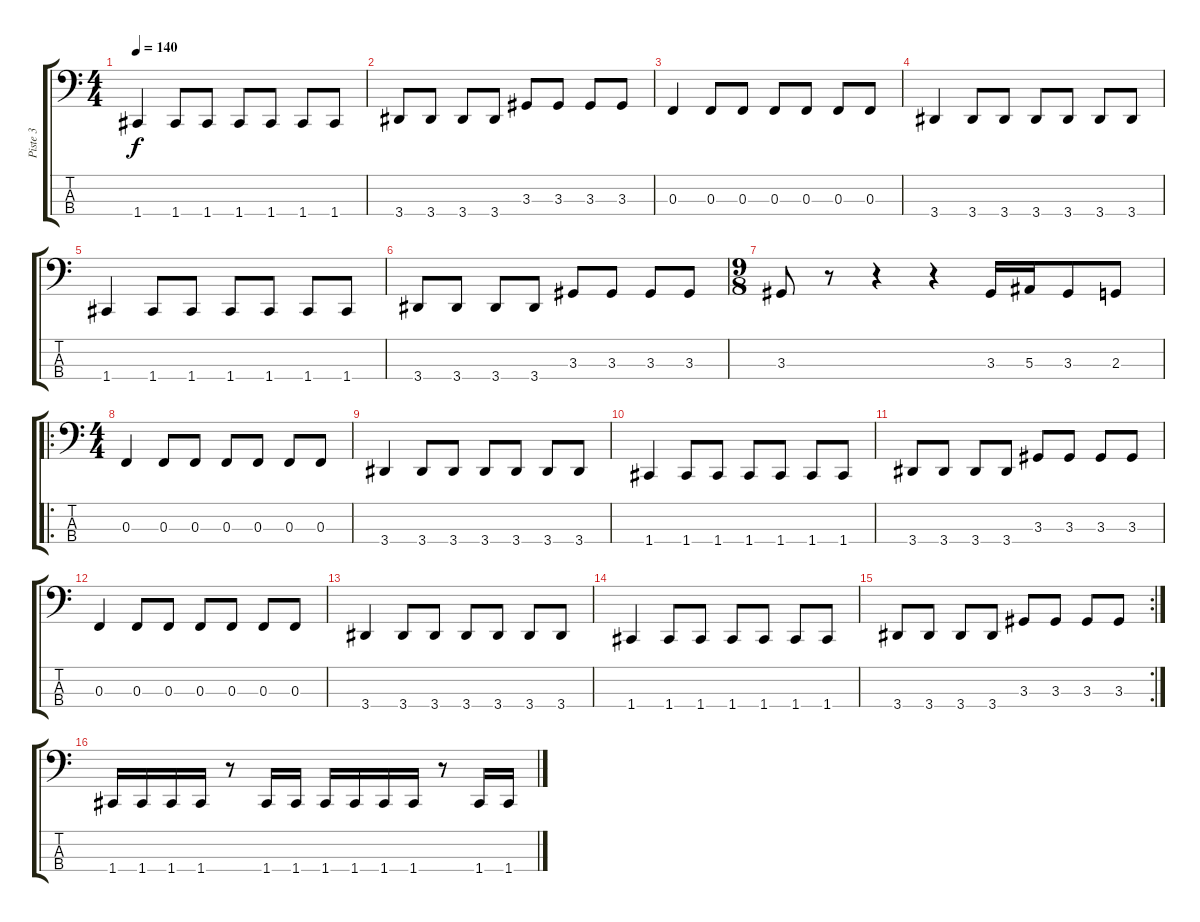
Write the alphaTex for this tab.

\track ("Piste 3" "Piste 3") {instrument electricbassfinger}
\staff {score tabs}
\tuning (Eb2 Bb1 F1 C1) {hide}
\ts (4 4)
\tempo 140
\clef f4
\ks c
1.4.4{dy f} 1.4.8 1.4.8 1.4.8 1.4.8 1.4.8 1.4.8 |
3.4.8 3.4.8 3.4.8 3.4.8 3.3.8 3.3.8 3.3.8 3.3.8 |
0.3.4 0.3.8 0.3.8 0.3.8 0.3.8 0.3.8 0.3.8 |
3.4.4 3.4.8 3.4.8 3.4.8 3.4.8 3.4.8 3.4.8 |
1.4.4 1.4.8 1.4.8 1.4.8 1.4.8 1.4.8 1.4.8 |
3.4.8 3.4.8 3.4.8 3.4.8 3.3.8 3.3.8 3.3.8 3.3.8 |
\ts (9 8)
3.3.8 r.8 r.4 r.4 3.3.16 5.3.16 3.3.8 2.3.8 |
\ro
\ts (4 4)
0.3.4 0.3.8 0.3.8 0.3.8 0.3.8 0.3.8 0.3.8 |
3.4.4 3.4.8 3.4.8 3.4.8 3.4.8 3.4.8 3.4.8 |
1.4.4 1.4.8 1.4.8 1.4.8 1.4.8 1.4.8 1.4.8 |
3.4.8 3.4.8 3.4.8 3.4.8 3.3.8 3.3.8 3.3.8 3.3.8 |
0.3.4 0.3.8 0.3.8 0.3.8 0.3.8 0.3.8 0.3.8 |
3.4.4 3.4.8 3.4.8 3.4.8 3.4.8 3.4.8 3.4.8 |
1.4.4 1.4.8 1.4.8 1.4.8 1.4.8 1.4.8 1.4.8 |
\rc 2
3.4.8 3.4.8 3.4.8 3.4.8 3.3.8 3.3.8 3.3.8 3.3.8 |
1.4.16 1.4.16 1.4.16 1.4.16 r.8 1.4.16 1.4.16 1.4.16 1.4.16 1.4.16 1.4.16 r.8 1.4.16 1.4.16
